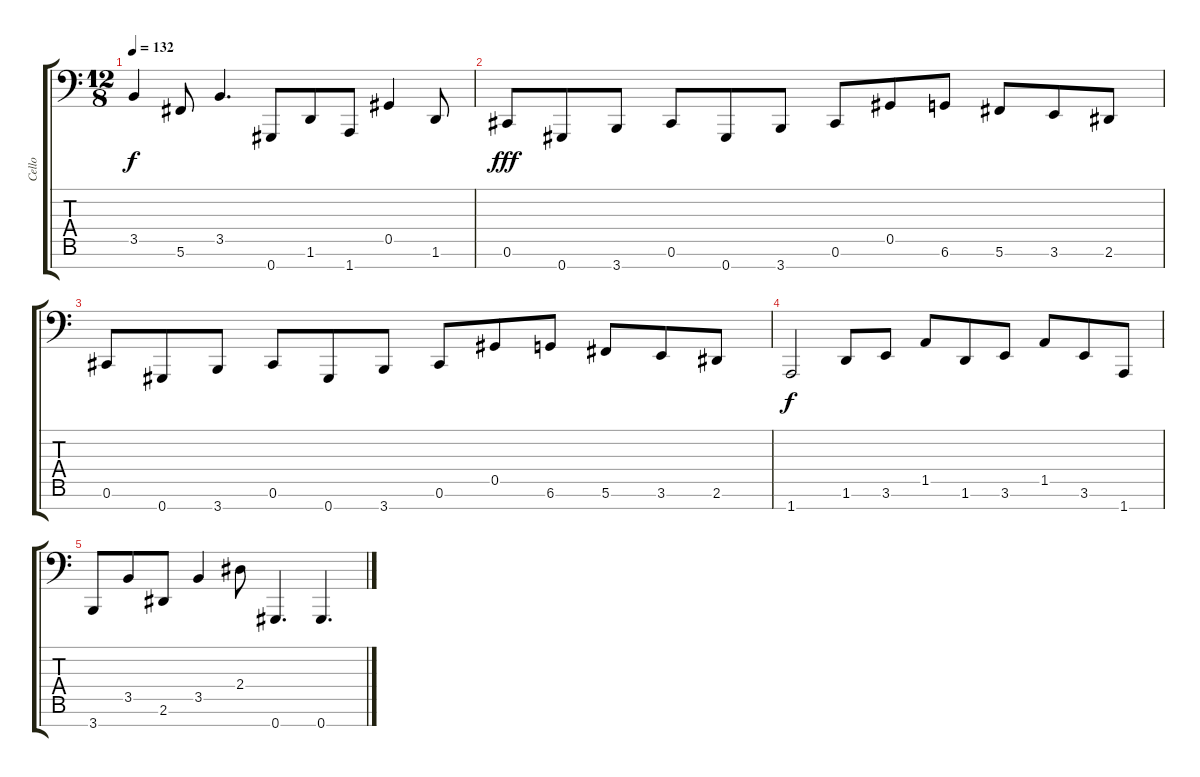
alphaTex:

\track ("Cello" "Cello") {instrument cello}
\staff {score tabs}
\tuning (Eb4 Bb3 Gb3 Db3 Ab2 Db2 Ab1) {hide}
\ts (12 8)
\tempo 132
\clef f4
\ks c
3.5.4{dy f} 5.6.8 3.5.4{d} 0.7.8 1.6.8 1.7.8 0.5.4 1.6.8 |
0.6.8{dy fff} 0.7.8 3.7.8 0.6.8 0.7.8 3.7.8 0.6.8 0.5.8 6.6.8 5.6.8 3.6.8 2.6.8 |
0.6.8 0.7.8 3.7.8 0.6.8 0.7.8 3.7.8 0.6.8 0.5.8 6.6.8 5.6.8 3.6.8 2.6.8 |
1.7.2{dy f} 1.6.8 3.6.8 1.5.8 1.6.8 3.6.8 1.5.8 3.6.8 1.7.8 |
3.7.8 3.5.8 2.6.8 3.5.4 2.4.8 0.7.4{d} 0.7.4{d}
